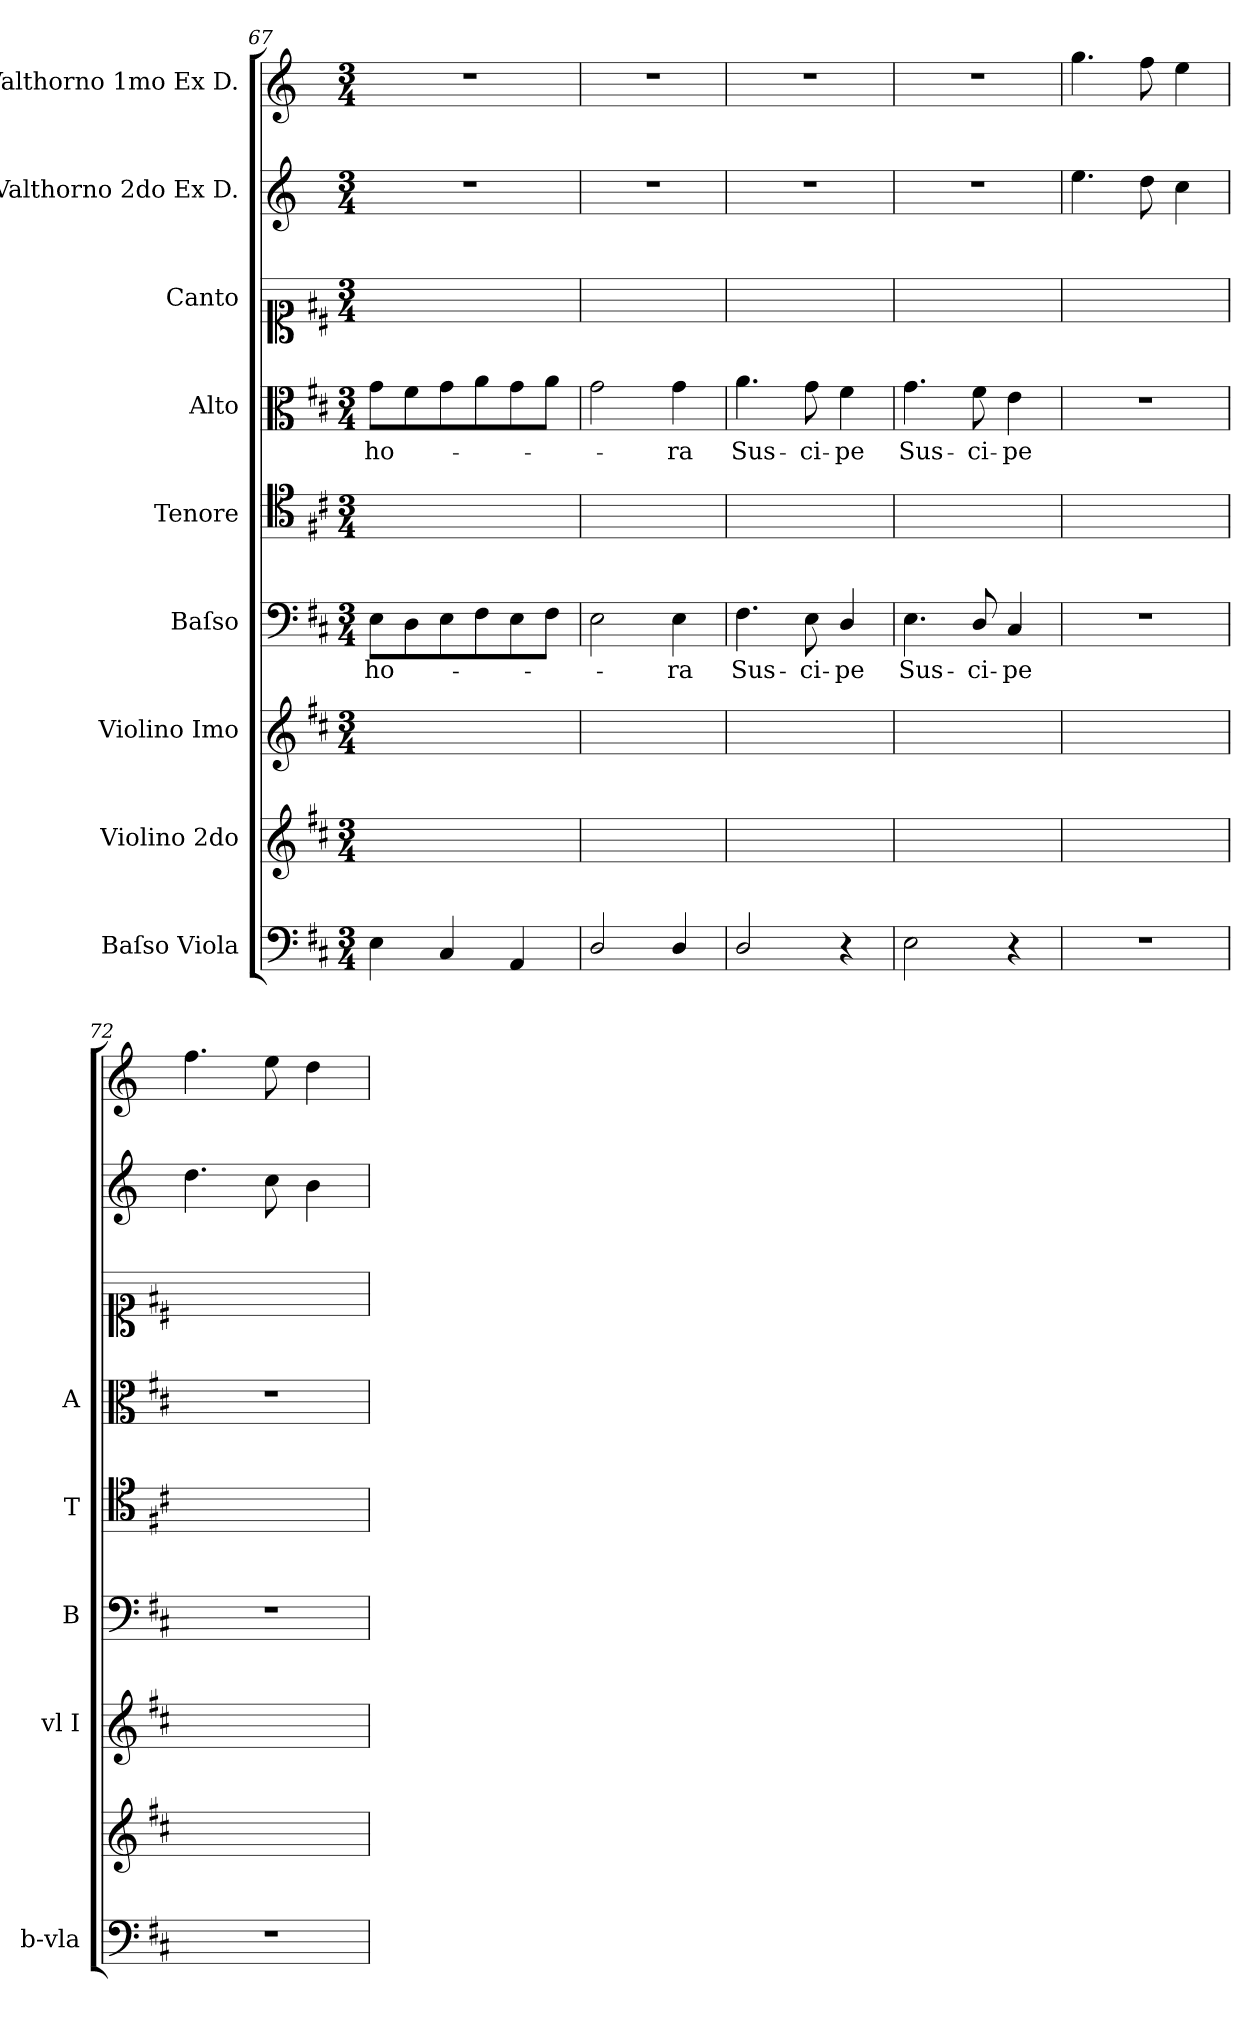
**kern	**kern	**kern	**kern	**text	**kern	**kern	**text	**kern	**kern	**kern
*part9	*part8	*part7	*part6	*part6	*part5	*part4	*part4	*part3	*part2	*part1
*staff9	*staff8	*staff7	*staff6	*staff6	*staff5	*staff4	*staff4	*staff3	*staff2	*staff1
*I"Baſso Viola	*I"Violino 2do	*I"Violino Imo	*I"Baſso	*	*I"Tenore	*I"Alto	*	*I"Canto	*I"Valthorno 2do Ex D.	*I"Valthorno 1mo Ex D.
*I'b-vla	*	*I'vl I	*I'B	*	*I'T	*I'A	*	*	*	*
*clefF4	*clefG2	*clefG2	*clefF4	*	*clefC4	*clefC3	*	*clefC1	*clefG2	*clefG2
*	*	*	*	*	*	*	*	*	*ITrd6c10	*ITrd6c10
*k[f#c#]	*k[f#c#]	*k[f#c#]	*k[f#c#]	*	*k[f#c#]	*k[f#c#]	*	*k[f#c#]	*k[f#c#]	*k[f#c#]
*D:	*D:	*D:	*D:	*	*D:	*D:	*	*D:	*D:	*D:
*M3/4	*M3/4	*M3/4	*M3/4	*	*M3/4	*M3/4	*	*M3/4	*M3/4	*M3/4
=67	=67	=67	=67	=67	=67	=67	=67	=67	=67	=67
4E\	2.ryy	2.ryy	8E\L	ho-	2.ryy	8g\L	ho-	2.ryy	2.r	2.r
.	.	.	8D\	.	.	8f#\	.	.	.	.
4C#/	.	.	8E\	.	.	8g\	.	.	.	.
.	.	.	8F#\	.	.	8a\	.	.	.	.
4AA/	.	.	8E\	.	.	8g\	.	.	.	.
.	.	.	8F#\J	.	.	8a\J	.	.	.	.
=68	=68	=68	=68	=68	=68	=68	=68	=68	=68	=68
2D/	2.ryy	2.ryy	2E\	.	2.ryy	2g\	.	2.ryy	2.r	2.r
4D/	.	.	4E\	-ra	.	4g\	-ra	.	.	.
=69	=69	=69	=69	=69	=69	=69	=69	=69	=69	=69
2D/	2.ryy	2.ryy	4.F#\	Sus-	2.ryy	4.a\	Sus-	2.ryy	2.r	2.r
.	.	.	8E\	-ci-	.	8g\	-ci-	.	.	.
4r	.	.	4D/	-pe	.	4f#\	-pe	.	.	.
=70	=70	=70	=70	=70	=70	=70	=70	=70	=70	=70
2E\	2.ryy	2.ryy	4.E\	Sus-	2.ryy	4.g\	Sus-	2.ryy	2.r	2.r
.	.	.	8D/	-ci-	.	8f#\	-ci-	.	.	.
4r	.	.	4C#/	-pe	.	4e\	-pe	.	.	.
=71	=71	=71	=71	=71	=71	=71	=71	=71	=71	=71
2.r	2.ryy	2.ryy	2.r	.	2.ryy	2.r	.	2.ryy	4.f#\	4.a\
.	.	.	.	.	.	.	.	.	8e\	8g\
.	.	.	.	.	.	.	.	.	4d\	4f#\
=72	=72	=72	=72	=72	=72	=72	=72	=72	=72	=72
2.r	2.ryy	2.ryy	2.r	.	2.ryy	2.r	.	2.ryy	4.e\	4.g\
.	.	.	.	.	.	.	.	.	8d\	8f#\
.	.	.	.	.	.	.	.	.	4c#\	4e\
=	=	=	=	=	=	=	=	=	=	=
*-	*-	*-	*-	*-	*-	*-	*-	*-	*-	*-
